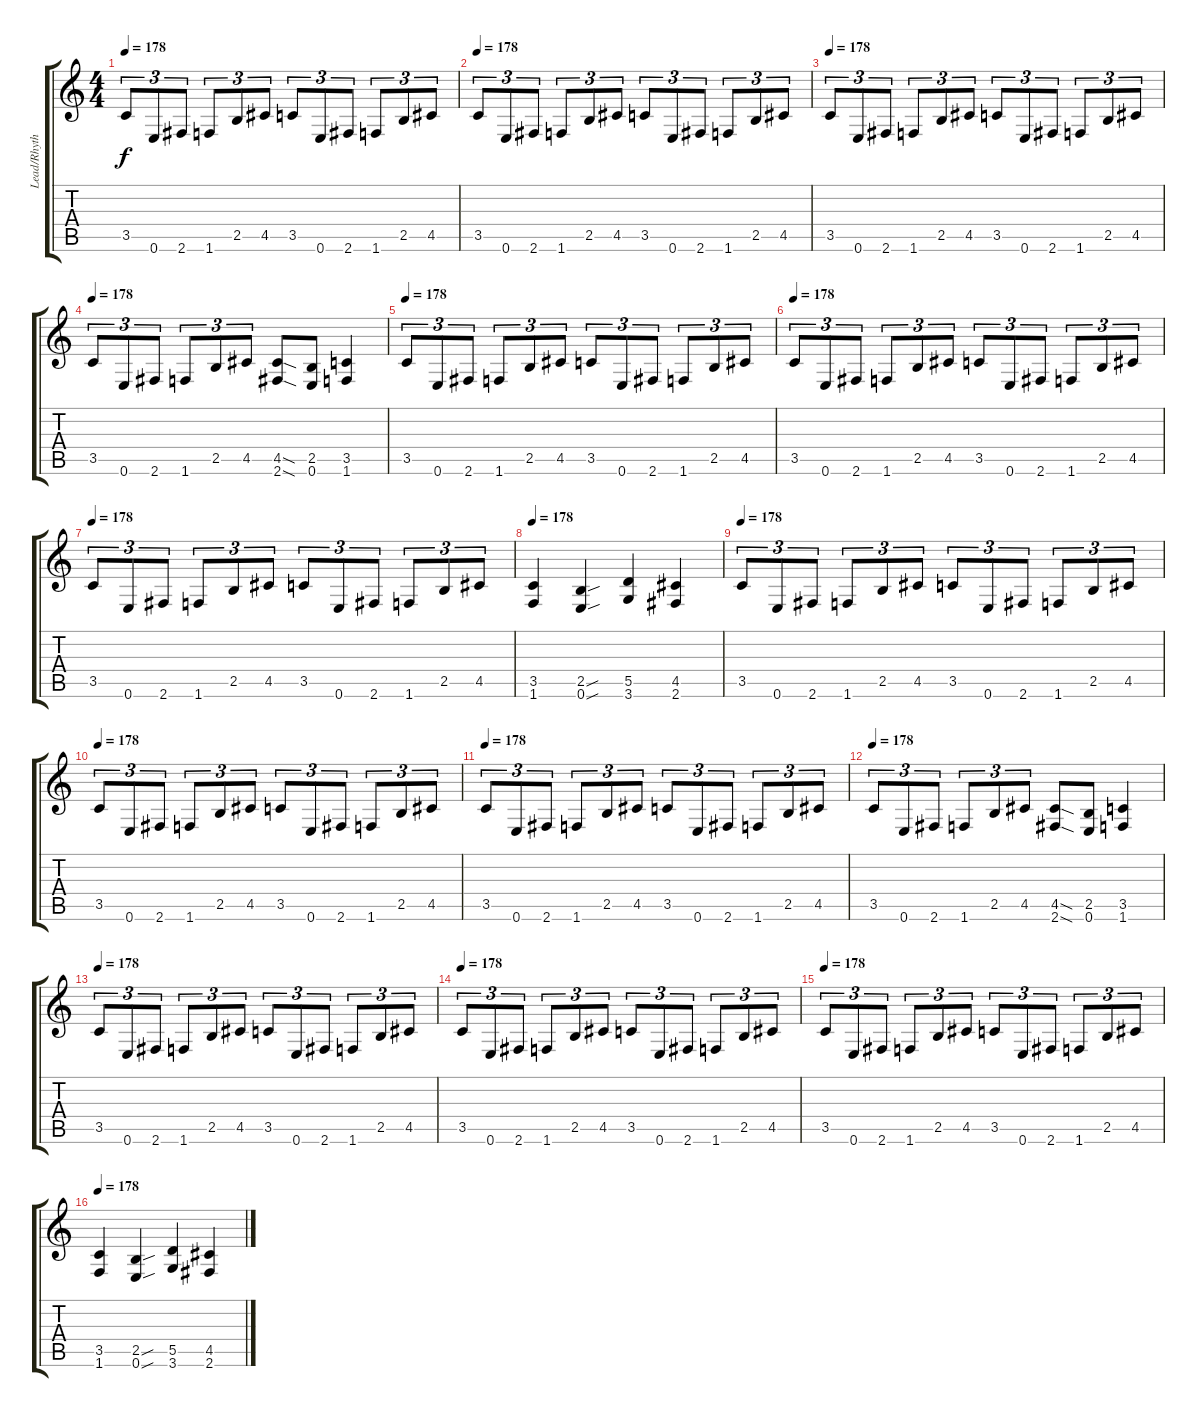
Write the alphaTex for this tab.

\track ("Lead/Rhythm" "Lead/Rhyth") {instrument distortionguitar}
\staff {score tabs}
\tuning (E4 B3 G3 D3 A2 E2) {hide}
\ts (4 4)
\tempo 178
\clef g2
\ks c
3.5.8{tu (3 2) dy f} 0.6.8{tu (3 2)} 2.6.8{tu (3 2)} 1.6.8{tu (3 2)} 2.5.8{tu (3 2)} 4.5.8{tu (3 2)} 3.5.8{tu (3 2)} 0.6.8{tu (3 2)} 2.6.8{tu (3 2)} 1.6.8{tu (3 2)} 2.5.8{tu (3 2)} 4.5.8{tu (3 2)} |
\tempo 178
3.5.8{tu (3 2)} 0.6.8{tu (3 2)} 2.6.8{tu (3 2)} 1.6.8{tu (3 2)} 2.5.8{tu (3 2)} 4.5.8{tu (3 2)} 3.5.8{tu (3 2)} 0.6.8{tu (3 2)} 2.6.8{tu (3 2)} 1.6.8{tu (3 2)} 2.5.8{tu (3 2)} 4.5.8{tu (3 2)} |
\tempo 178
3.5.8{tu (3 2)} 0.6.8{tu (3 2)} 2.6.8{tu (3 2)} 1.6.8{tu (3 2)} 2.5.8{tu (3 2)} 4.5.8{tu (3 2)} 3.5.8{tu (3 2)} 0.6.8{tu (3 2)} 2.6.8{tu (3 2)} 1.6.8{tu (3 2)} 2.5.8{tu (3 2)} 4.5.8{tu (3 2)} |
\tempo 178
3.5.8{tu (3 2)} 0.6.8{tu (3 2)} 2.6.8{tu (3 2)} 1.6.8{tu (3 2)} 2.5.8{tu (3 2)} 4.5.8{tu (3 2)} (4.5{sod} 2.6{sod}).8 (2.5 0.6).8 (3.5 1.6).4 |
\tempo 178
3.5.8{tu (3 2)} 0.6.8{tu (3 2)} 2.6.8{tu (3 2)} 1.6.8{tu (3 2)} 2.5.8{tu (3 2)} 4.5.8{tu (3 2)} 3.5.8{tu (3 2)} 0.6.8{tu (3 2)} 2.6.8{tu (3 2)} 1.6.8{tu (3 2)} 2.5.8{tu (3 2)} 4.5.8{tu (3 2)} |
\tempo 178
3.5.8{tu (3 2)} 0.6.8{tu (3 2)} 2.6.8{tu (3 2)} 1.6.8{tu (3 2)} 2.5.8{tu (3 2)} 4.5.8{tu (3 2)} 3.5.8{tu (3 2)} 0.6.8{tu (3 2)} 2.6.8{tu (3 2)} 1.6.8{tu (3 2)} 2.5.8{tu (3 2)} 4.5.8{tu (3 2)} |
\tempo 178
3.5.8{tu (3 2)} 0.6.8{tu (3 2)} 2.6.8{tu (3 2)} 1.6.8{tu (3 2)} 2.5.8{tu (3 2)} 4.5.8{tu (3 2)} 3.5.8{tu (3 2)} 0.6.8{tu (3 2)} 2.6.8{tu (3 2)} 1.6.8{tu (3 2)} 2.5.8{tu (3 2)} 4.5.8{tu (3 2)} |
\tempo 178
(3.5 1.6).4 (2.5{sou} 0.6{sou}).4 (5.5 3.6).4 (4.5 2.6).4 |
\tempo 178
3.5.8{tu (3 2)} 0.6.8{tu (3 2)} 2.6.8{tu (3 2)} 1.6.8{tu (3 2)} 2.5.8{tu (3 2)} 4.5.8{tu (3 2)} 3.5.8{tu (3 2)} 0.6.8{tu (3 2)} 2.6.8{tu (3 2)} 1.6.8{tu (3 2)} 2.5.8{tu (3 2)} 4.5.8{tu (3 2)} |
\tempo 178
3.5.8{tu (3 2)} 0.6.8{tu (3 2)} 2.6.8{tu (3 2)} 1.6.8{tu (3 2)} 2.5.8{tu (3 2)} 4.5.8{tu (3 2)} 3.5.8{tu (3 2)} 0.6.8{tu (3 2)} 2.6.8{tu (3 2)} 1.6.8{tu (3 2)} 2.5.8{tu (3 2)} 4.5.8{tu (3 2)} |
\tempo 178
3.5.8{tu (3 2)} 0.6.8{tu (3 2)} 2.6.8{tu (3 2)} 1.6.8{tu (3 2)} 2.5.8{tu (3 2)} 4.5.8{tu (3 2)} 3.5.8{tu (3 2)} 0.6.8{tu (3 2)} 2.6.8{tu (3 2)} 1.6.8{tu (3 2)} 2.5.8{tu (3 2)} 4.5.8{tu (3 2)} |
\tempo 178
3.5.8{tu (3 2)} 0.6.8{tu (3 2)} 2.6.8{tu (3 2)} 1.6.8{tu (3 2)} 2.5.8{tu (3 2)} 4.5.8{tu (3 2)} (4.5{sod} 2.6{sod}).8 (2.5 0.6).8 (3.5 1.6).4 |
\tempo 178
3.5.8{tu (3 2)} 0.6.8{tu (3 2)} 2.6.8{tu (3 2)} 1.6.8{tu (3 2)} 2.5.8{tu (3 2)} 4.5.8{tu (3 2)} 3.5.8{tu (3 2)} 0.6.8{tu (3 2)} 2.6.8{tu (3 2)} 1.6.8{tu (3 2)} 2.5.8{tu (3 2)} 4.5.8{tu (3 2)} |
\tempo 178
3.5.8{tu (3 2)} 0.6.8{tu (3 2)} 2.6.8{tu (3 2)} 1.6.8{tu (3 2)} 2.5.8{tu (3 2)} 4.5.8{tu (3 2)} 3.5.8{tu (3 2)} 0.6.8{tu (3 2)} 2.6.8{tu (3 2)} 1.6.8{tu (3 2)} 2.5.8{tu (3 2)} 4.5.8{tu (3 2)} |
\tempo 178
3.5.8{tu (3 2)} 0.6.8{tu (3 2)} 2.6.8{tu (3 2)} 1.6.8{tu (3 2)} 2.5.8{tu (3 2)} 4.5.8{tu (3 2)} 3.5.8{tu (3 2)} 0.6.8{tu (3 2)} 2.6.8{tu (3 2)} 1.6.8{tu (3 2)} 2.5.8{tu (3 2)} 4.5.8{tu (3 2)} |
\tempo 178
(3.5 1.6).4 (2.5{sou} 0.6{sou}).4 (5.5 3.6).4 (4.5 2.6).4
